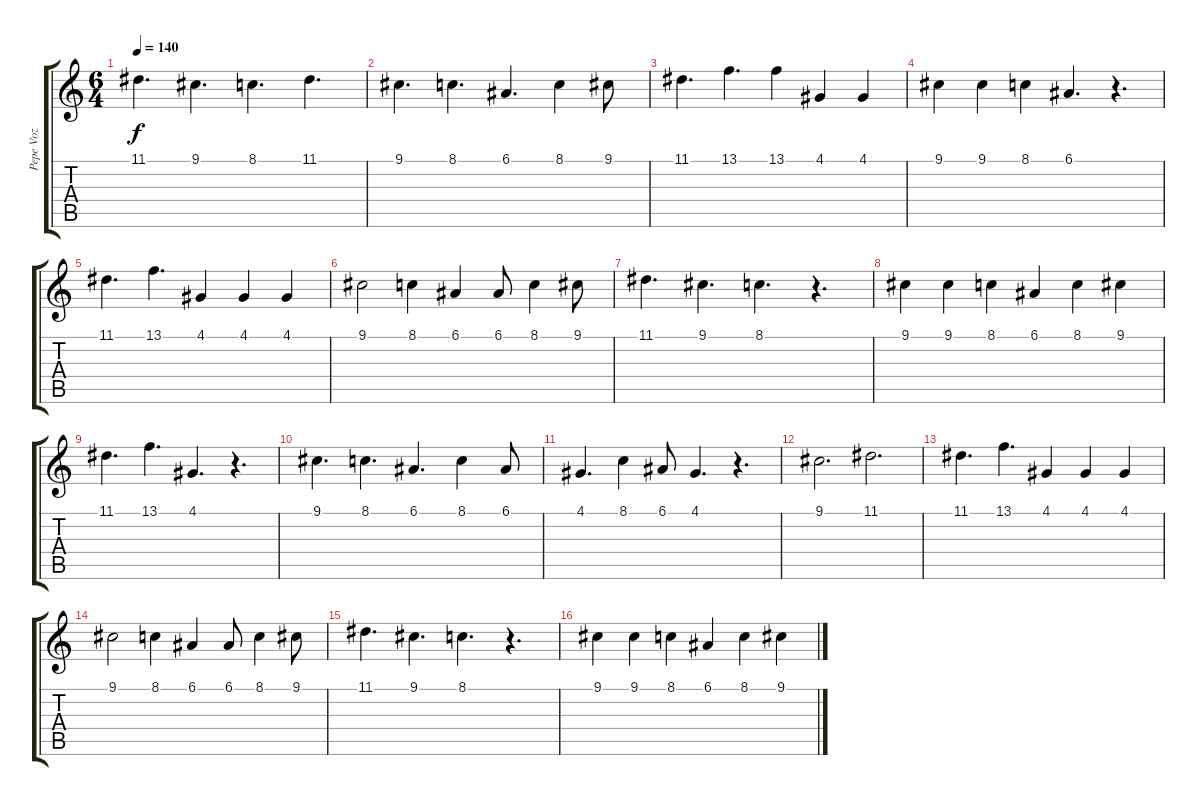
\track ("Pepe Voz" "Pepe Voz") {instrument altosax}
\staff {score tabs}
\tuning (E4 B3 G3 D3 A2 E2) {hide}
\ts (6 4)
\tempo 140
\clef g2
\ks c
11.1.4{d dy f} 9.1.4{d} 8.1.4{d} 11.1.4{d} |
9.1.4{d} 8.1.4{d} 6.1.4{d} 8.1.4 9.1.8 |
11.1.4{d} 13.1.4{d} 13.1.4 4.1.4 4.1.4 |
9.1.4 9.1.4 8.1.4 6.1.4{d} r.4{d} |
11.1.4{d} 13.1.4{d} 4.1.4 4.1.4 4.1.4 |
9.1.2 8.1.4 6.1.4 6.1.8 8.1.4 9.1.8 |
11.1.4{d} 9.1.4{d} 8.1.4{d} r.4{d} |
9.1.4 9.1.4 8.1.4 6.1.4 8.1.4 9.1.4 |
11.1.4{d} 13.1.4{d} 4.1.4{d} r.4{d} |
9.1.4{d} 8.1.4{d} 6.1.4{d} 8.1.4 6.1.8 |
4.1.4{d} 8.1.4 6.1.8 4.1.4{d} r.4{d} |
9.1.2{d} 11.1.2{d} |
11.1.4{d} 13.1.4{d} 4.1.4 4.1.4 4.1.4 |
9.1.2 8.1.4 6.1.4 6.1.8 8.1.4 9.1.8 |
11.1.4{d} 9.1.4{d} 8.1.4{d} r.4{d} |
9.1.4 9.1.4 8.1.4 6.1.4 8.1.4 9.1.4
